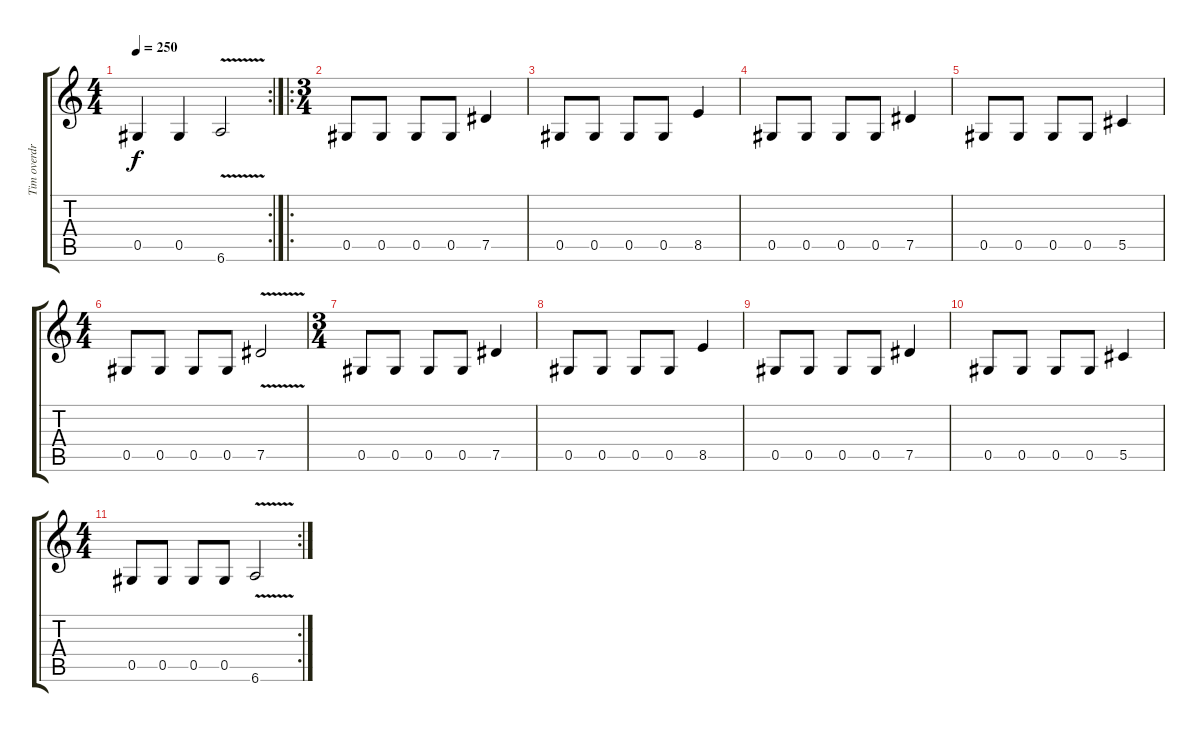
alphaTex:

\track ("Tim overdrive" "Tim overdr") {instrument overdrivenguitar}
\staff {score tabs}
\tuning (Eb4 Bb3 Gb3 Db3 Ab2 Eb2) {hide}
\rc 2
\ts (4 4)
\tempo 250
\clef g2
\ks c
0.5.4{dy f} 0.5.4 6.6{v}.2 |
\ro
\ts (3 4)
0.5.8 0.5.8 0.5.8 0.5.8 7.5.4 |
0.5.8 0.5.8 0.5.8 0.5.8 8.5.4 |
0.5.8 0.5.8 0.5.8 0.5.8 7.5.4 |
0.5.8 0.5.8 0.5.8 0.5.8 5.5.4 |
\ts (4 4)
0.5.8 0.5.8 0.5.8 0.5.8 7.5{v}.2 |
\ts (3 4)
0.5.8 0.5.8 0.5.8 0.5.8 7.5.4 |
0.5.8 0.5.8 0.5.8 0.5.8 8.5.4 |
0.5.8 0.5.8 0.5.8 0.5.8 7.5.4 |
0.5.8 0.5.8 0.5.8 0.5.8 5.5.4 |
\rc 2
\ts (4 4)
0.5.8 0.5.8 0.5.8 0.5.8 6.6{v}.2
